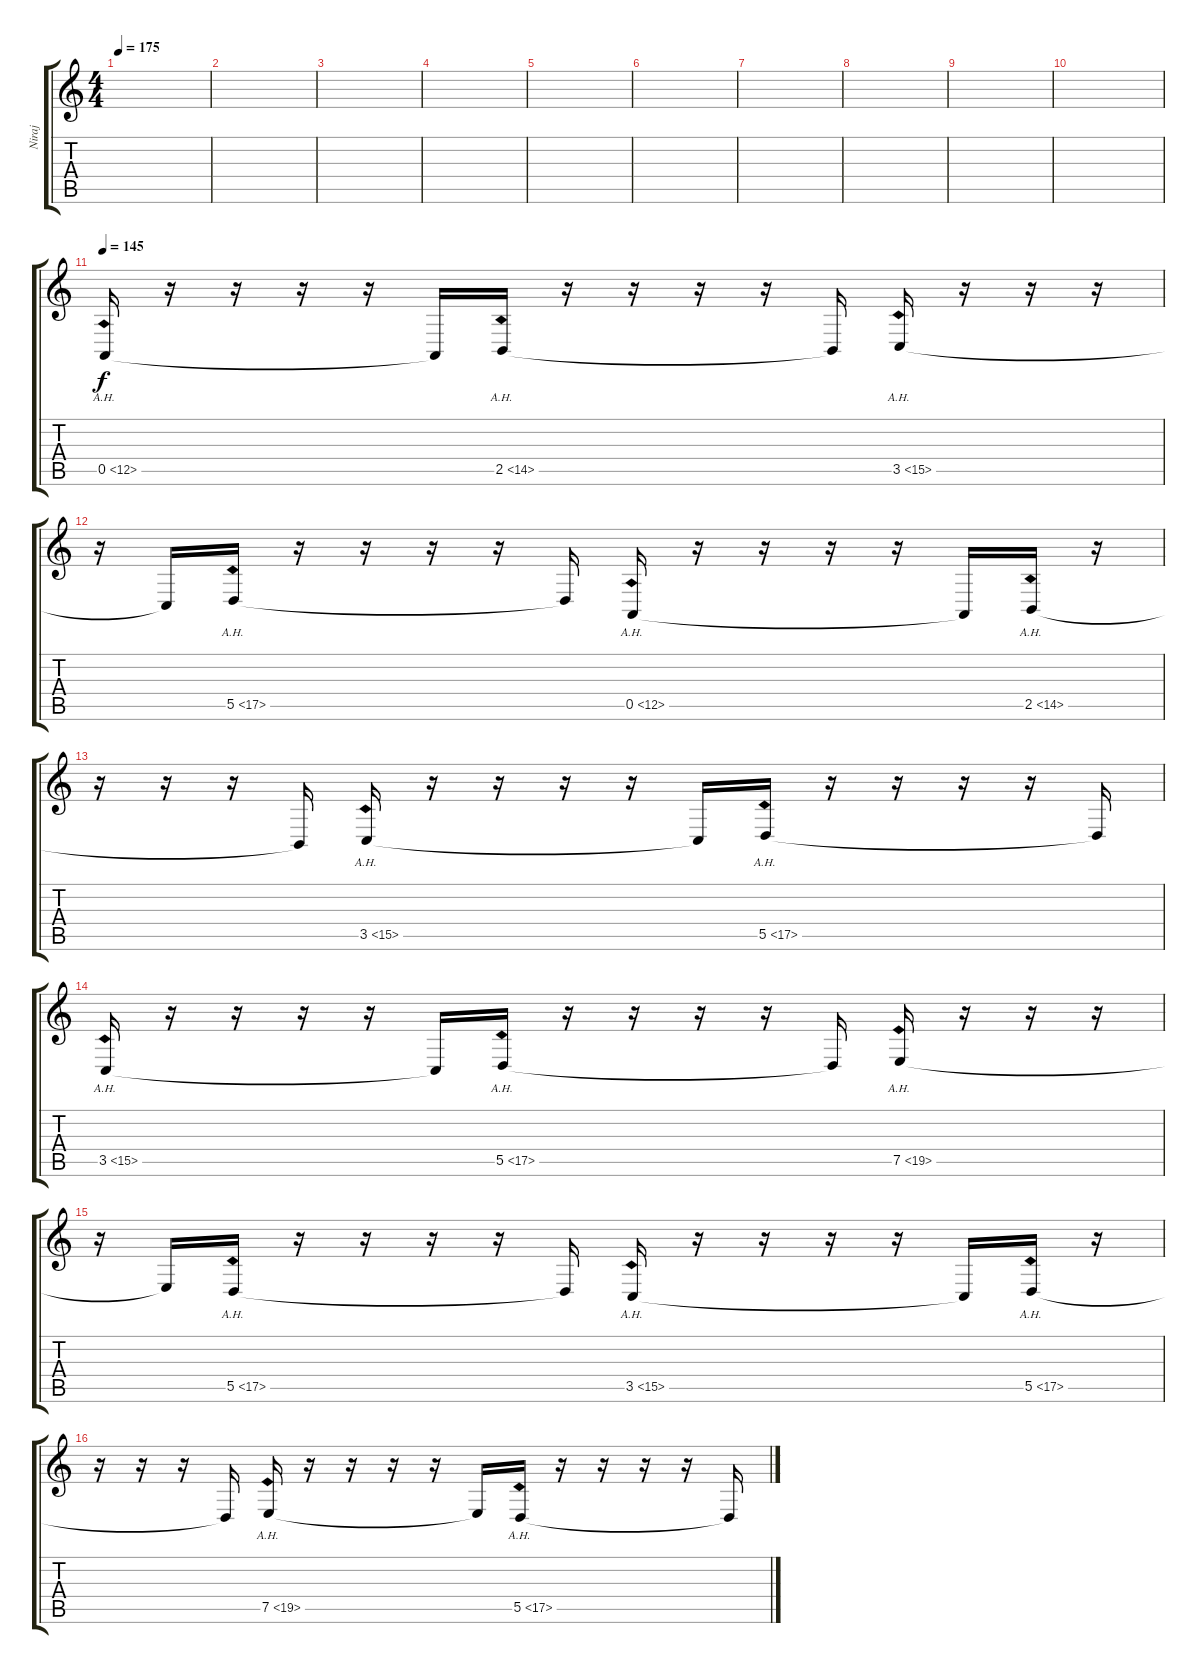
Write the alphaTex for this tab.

\track ("Niraj" "Niraj") {instrument acousticgrandpiano}
\staff {score tabs}
\tuning (E4 B3 G3 D3 A2 D2) {hide}
\ts (4 4)
\tempo 175
\clef g2
\ks c
|
|
|
|
|
|
|
|
|
|
\tempo 145
0.5{ah 12}.16{volume 16} r.16 r.16 r.16 r.16 0.5{t}.16 2.5{ah 12}.16 r.16 r.16 r.16 r.16 2.5{t}.16 3.5{ah 12}.16 r.16 r.16 r.16 |
r.16 3.5{t}.16 5.5{ah 12}.16 r.16 r.16 r.16 r.16 5.5{t}.16 0.5{ah 12}.16 r.16 r.16 r.16 r.16 0.5{t}.16 2.5{ah 12}.16 r.16 |
r.16 r.16 r.16 2.5{t}.16 3.5{ah 12}.16 r.16 r.16 r.16 r.16 3.5{t}.16 5.5{ah 12}.16 r.16 r.16 r.16 r.16 5.5{t}.16 |
3.5{ah 12}.16 r.16 r.16 r.16 r.16 3.5{t}.16 5.5{ah 12}.16 r.16 r.16 r.16 r.16 5.5{t}.16 7.5{ah 12}.16 r.16 r.16 r.16 |
r.16 7.5{t}.16 5.5{ah 12}.16 r.16 r.16 r.16 r.16 5.5{t}.16 3.5{ah 12}.16 r.16 r.16 r.16 r.16 3.5{t}.16 5.5{ah 12}.16 r.16 |
r.16 r.16 r.16 5.5{t}.16 7.5{ah 12}.16 r.16 r.16 r.16 r.16 7.5{t}.16 5.5{ah 12}.16 r.16 r.16 r.16 r.16 5.5{t}.16
